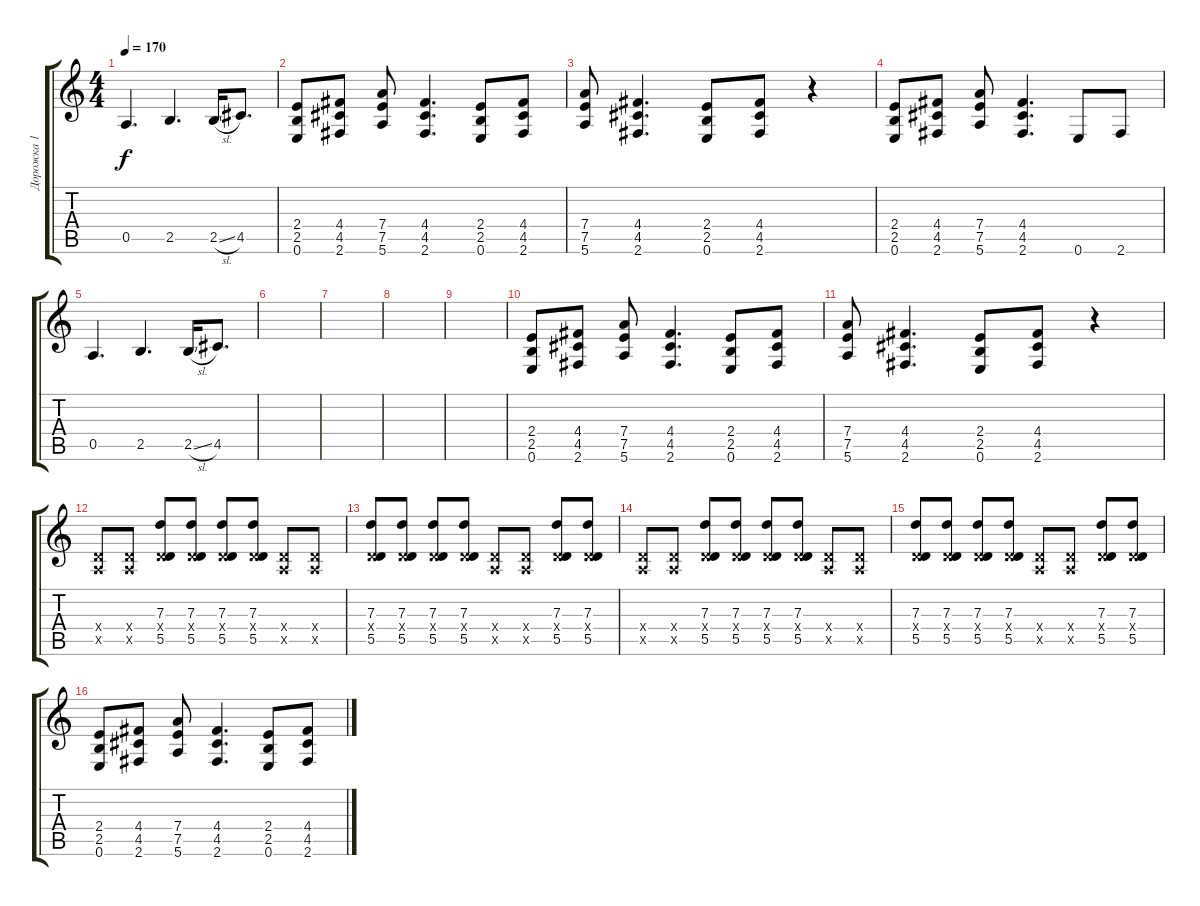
\track ("Дорожка 1" "Дорожка 1") {instrument distortionguitar}
\staff {score tabs}
\tuning (E4 B3 G3 D3 A2 E2) {hide}
\ts (4 4)
\tempo 170
\clef g2
\ks c
0.5.4{d dy f} 2.5.4{d} 2.5{sl}.16 4.5.8{d} |
(2.4 2.5 0.6).8 (4.4 4.5 2.6).8 (7.4 7.5 5.6).8 (4.4 4.5 2.6).4{d} (2.4 2.5 0.6).8 (4.4 4.5 2.6).8 |
(7.4 7.5 5.6).8 (4.4 4.5 2.6).4{d} (2.4 2.5 0.6).8 (4.4 4.5 2.6).8 r.4 |
(2.4 2.5 0.6).8 (4.4 4.5 2.6).8 (7.4 7.5 5.6).8 (4.4 4.5 2.6).4{d} 0.6.8 2.6.8 |
0.5.4{d} 2.5.4{d} 2.5{sl}.16 4.5.8{d} |
|
|
|
|
(2.4 2.5 0.6).8 (4.4 4.5 2.6).8 (7.4 7.5 5.6).8 (4.4 4.5 2.6).4{d} (2.4 2.5 0.6).8 (4.4 4.5 2.6).8 |
(7.4 7.5 5.6).8 (4.4 4.5 2.6).4{d} (2.4 2.5 0.6).8 (4.4 4.5 2.6).8 r.4 |
(0.4{x} 0.5{x}).8 (0.4{x} 0.5{x}).8 (7.3 0.4{x} 5.5).8 (7.3 0.4{x} 5.5).8 (7.3 0.4{x} 5.5).8 (7.3 0.4{x} 5.5).8 (0.4{x} 0.5{x}).8 (0.4{x} 0.5{x}).8 |
(7.3 0.4{x} 5.5).8 (7.3 0.4{x} 5.5).8 (7.3 0.4{x} 5.5).8 (7.3 0.4{x} 5.5).8 (0.4{x} 0.5{x}).8 (0.4{x} 0.5{x}).8 (7.3 0.4{x} 5.5).8 (7.3 0.4{x} 5.5).8 |
(0.4{x} 0.5{x}).8 (0.4{x} 0.5{x}).8 (7.3 0.4{x} 5.5).8 (7.3 0.4{x} 5.5).8 (7.3 0.4{x} 5.5).8 (7.3 0.4{x} 5.5).8 (0.4{x} 0.5{x}).8 (0.4{x} 0.5{x}).8 |
(7.3 0.4{x} 5.5).8 (7.3 0.4{x} 5.5).8 (7.3 0.4{x} 5.5).8 (7.3 0.4{x} 5.5).8 (0.4{x} 0.5{x}).8 (0.4{x} 0.5{x}).8 (7.3 0.4{x} 5.5).8 (7.3 0.4{x} 5.5).8 |
(2.4 2.5 0.6).8 (4.4 4.5 2.6).8 (7.4 7.5 5.6).8 (4.4 4.5 2.6).4{d} (2.4 2.5 0.6).8 (4.4 4.5 2.6).8
